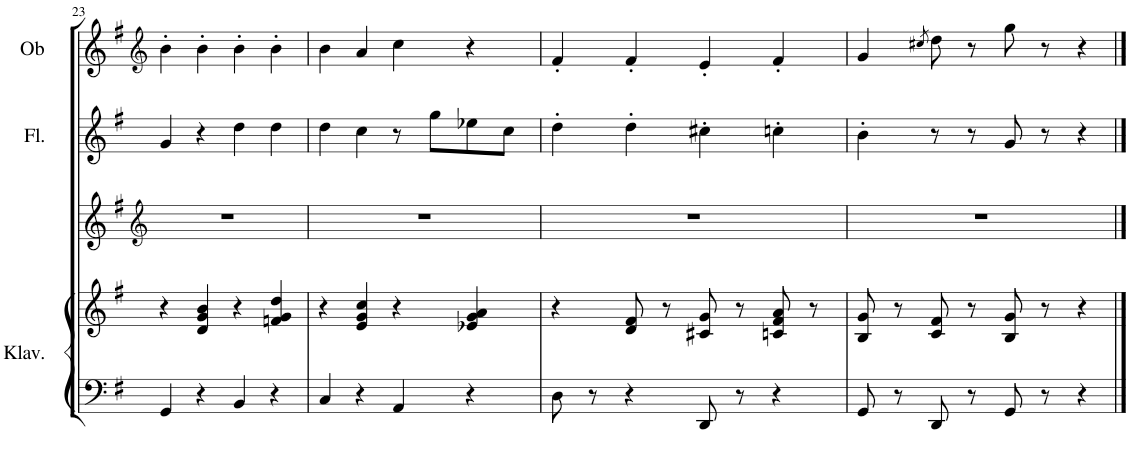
**kern	**kern	**kern	**kern	**kern
*part4	*part4	*part3	*part2	*part1
*staff5	*staff4	*staff3	*staff2	*staff1
*I"Klavier	*	*I"Melodie	*I"Flöte	*I"Oboe/Violine
*I'Klav.	*	*	*I'Fl.	*I'Ob
!!LO:PB:g=z
*clefF4	*clefG2	*clefG2	*clefG2	*clefG2
*k[f#]	*k[f#]	*k[f#]	*k[f#]	*k[f#]
*M4/4	*M4/4	*M4/4	*M4/4	*M4/4
=23	=23	=23	=23	=23
4GG/	4r	1r	4g/	4b'\
4r	4d/ 4g/ 4b/	.	4r	4b'\
4BB/	4r	.	4dd\	4b'\
4r	4fn/ 4g/ 4dd/	.	4dd\	4b'\
=24	=24	=24	=24	=24
4C/	4r	1r	4dd\	4b\
4r	4e/ 4g/ 4cc/	.	4cc\	4a/
4AA/	4r	.	8r	4cc\
.	.	.	8gg\L	.
4r	4e-X/ 4g/ 4a/	.	8ee-X\	4r
.	.	.	8cc\J	.
=25	=25	=25	=25	=25
8D\	4r	1r	4dd'\	4f#'/
8r	.	.	.	.
4r	8d/ 8f#/	.	4dd'\	4f#'/
.	8r	.	.	.
8DD/	8c#X/ 8g/	.	4cc#X'\	4e'/
8r	8r	.	.	.
4r	8cn/ 8f#/ 8a/	.	4ccn'\	4f#'/
.	8r	.	.	.
=26	=26	=26	=26	=26
8GG/	8B/ 8g/	1r	4b'\	4g/
8r	8r	.	.	.
.	.	.	.	8qcc#X/
8DD/	8c/ 8f#/	.	8r	8dd\
8r	8r	.	8r	8r
8GG/	8B/ 8g/	.	8g/	8gg\
8r	8r	.	8r	8r
4r	4r	.	4r	4r
==	==	==	==	==
*-	*-	*-	*-	*-
